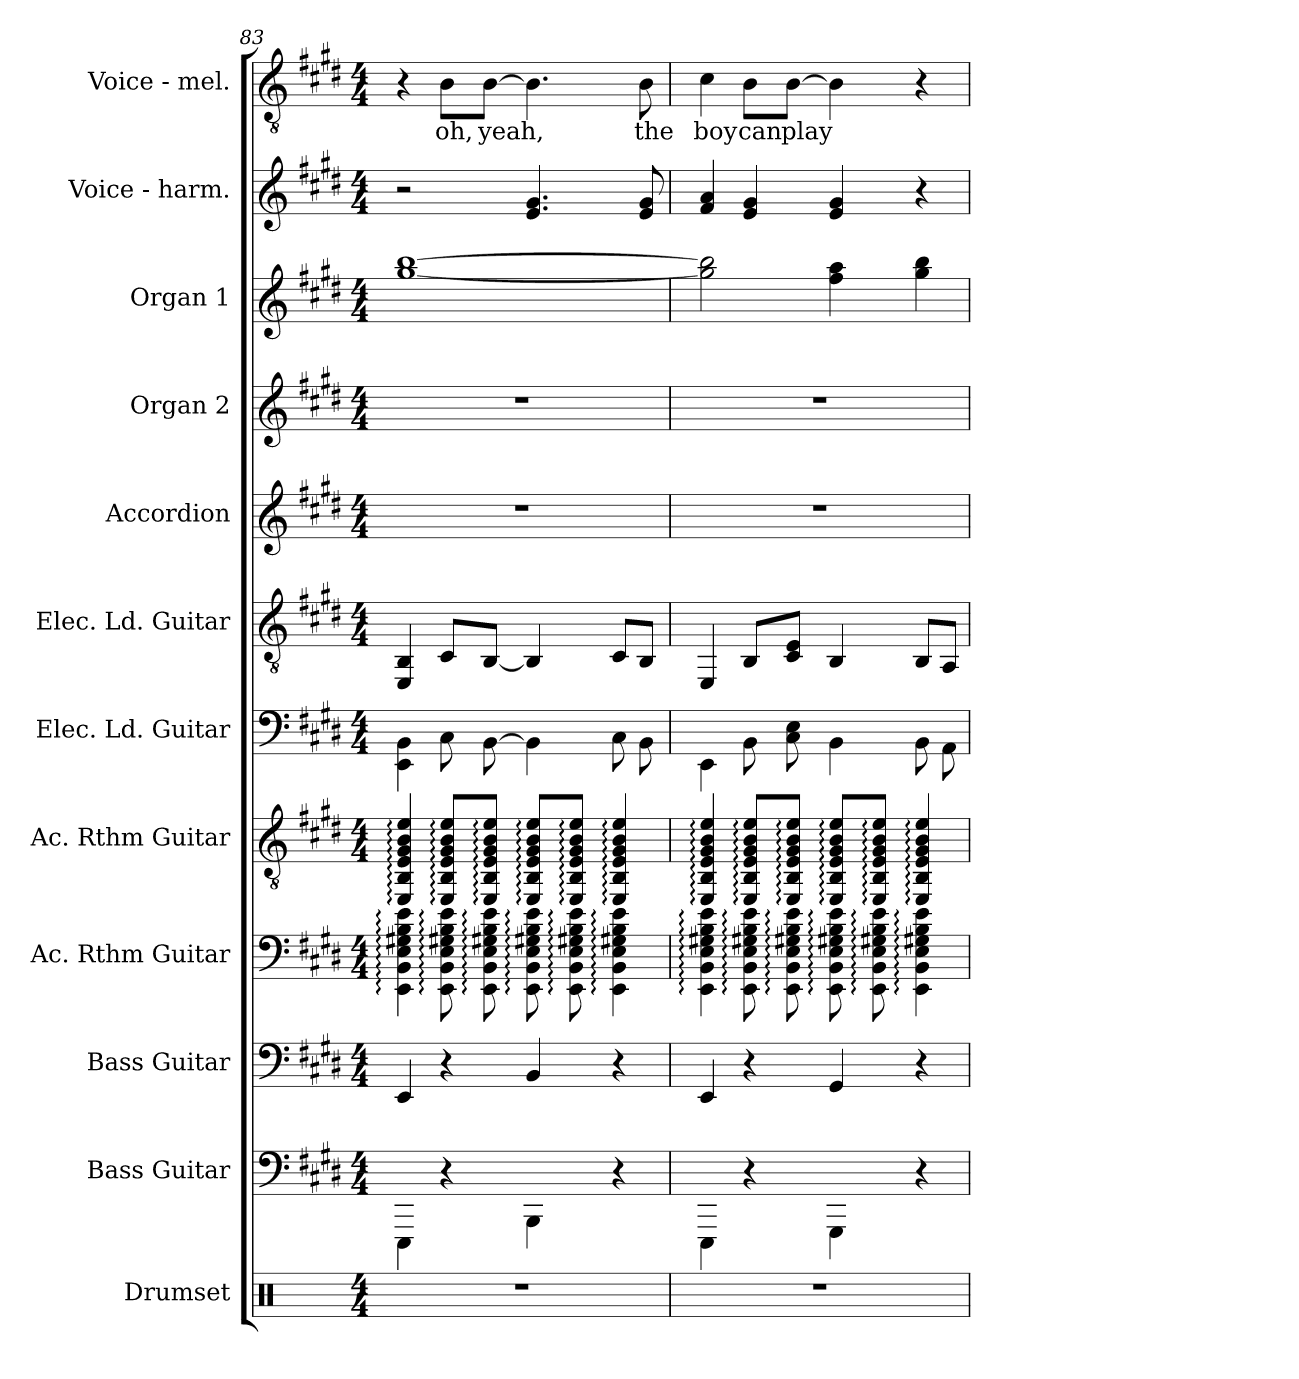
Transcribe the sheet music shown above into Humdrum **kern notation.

**kern	**kern	**kern	**kern	**kern	**kern	**kern	**kern	**kern	**kern	**kern	**kern	**text
*part12	*part11	*part10	*part9	*part8	*part7	*part6	*part5	*part4	*part3	*part2	*part1	*part1
*staff12	*staff11	*staff10	*staff9	*staff8	*staff7	*staff6	*staff5	*staff4	*staff3	*staff2	*staff1	*staff1
*I"Drumset	*I"Bass Guitar	*I"Bass Guitar	*I"Ac. Rthm Guitar	*I"Ac. Rthm Guitar	*I"Elec. Ld. Guitar	*I"Elec. Ld. Guitar	*I"Accordion	*I"Organ 2	*I"Organ 1	*I"Voice - harm.	*I"Voice - mel.	*
*I'Drums	*I'Bass	*I'Bass	*I'R. Guit.	*I'R. Guit.	*I'Ld. Guit.	*I'Ld. Guit.	*I'Acc.	*I'Org. 2	*I'Org. 1	*I'Harm.	*I'Mel.	*
!!LO:PB:g=z
*clefX	*	*clefF4	*	*clefGv2	*	*clefGv2	*clefG2	*clefG2	*clefG2	*clefG2	*clefGv2	*
*	*ITrd7c12	*ITrd7c12	*	*	*	*	*	*	*	*	*	*
*k[]	*k[f#c#g#d#]	*k[f#c#g#d#]	*k[f#c#g#d#]	*k[f#c#g#d#]	*k[f#c#g#d#]	*k[f#c#g#d#]	*k[f#c#g#d#]	*k[f#c#g#d#]	*k[f#c#g#d#]	*k[f#c#g#d#]	*k[f#c#g#d#]	*
*M4/4	*M4/4	*M4/4	*M4/4	*M4/4	*M4/4	*M4/4	*M4/4	*M4/4	*M4/4	*M4/4	*M4/4	*
=83	=83	=83	=83	=83	=83	=83	=83	=83	=83	=83	=83	=83
1r	4EEEE\	4EEE/	4EE\: 4BB\: 4E\: 4G#X\: 4B\: 4e\:	4EE/: 4BB/: 4E/: 4G#/: 4B/: 4e/:	4EE\ 4BB\	4EE/ 4BB/	1r	1r	[1gg# [1bb	2r	4r	.
!	!	!	!	!	!	!	!	!	!	!	!	!LO:LY:b
.	4r	4r	8EE\: 8BB\: 8E\: 8G#X\: 8B\: 8e\:	8EE/: 8BB/: 8E/: 8G#/: 8B/: 8e/:L	8C#\	8C#/L	.	.	.	.	8B\L	oh,
!	!	!	!	!	!	!	!	!	!	!	!	!LO:LY:b
.	.	.	8EE\: 8BB\: 8E\: 8G#X\: 8B\: 8e\:	8EE/: 8BB/: 8E/: 8G#/: 8B/: 8e/:J	[8BB\	[8BB/J	.	.	.	.	[8B\J	yeah,
.	4BBBB\	4BBB/	8EE\: 8BB\: 8E\: 8G#X\: 8B\: 8e\:	8EE/: 8BB/: 8E/: 8G#/: 8B/: 8e/:L	4BB\]	4BB/]	.	.	.	4.e/ 4.g#/	4.B\]	.
.	.	.	8EE\: 8BB\: 8E\: 8G#X\: 8B\: 8e\:	8EE/: 8BB/: 8E/: 8G#/: 8B/: 8e/:J	.	.	.	.	.	.	.	.
.	4r	4r	4EE\: 4BB\: 4E\: 4G#X\: 4B\: 4e\:	4EE/: 4BB/: 4E/: 4G#/: 4B/: 4e/:	8C#\	8C#/L	.	.	.	.	.	.
!	!	!	!	!	!	!	!	!	!	!	!	!LO:LY:b
.	.	.	.	.	8BB\	8BB/J	.	.	.	8e/ 8g#/	8B\	the
=84	=84	=84	=84	=84	=84	=84	=84	=84	=84	=84	=84	=84
!	!	!	!	!	!	!	!	!	!	!	!	!LO:LY:b
1r	4EEEE\	4EEE/	4EE\: 4BB\: 4E\: 4G#X\: 4B\: 4e\:	4EE/: 4BB/: 4E/: 4G#/: 4B/: 4e/:	4EE\	4EE/	1r	1r	2gg#\] 2bb\]	4f#/ 4a/	4c#\	boy
!	!	!	!	!	!	!	!	!	!	!	!	!LO:LY:b
.	4r	4r	8EE\: 8BB\: 8E\: 8G#X\: 8B\: 8e\:	8EE/: 8BB/: 8E/: 8G#/: 8B/: 8e/:L	8BB\	8BB/L	.	.	.	4e/ 4g#/	8B\L	can
!	!	!	!	!	!	!	!	!	!	!	!	!LO:LY:b
.	.	.	8EE\: 8BB\: 8E\: 8G#X\: 8B\: 8e\:	8EE/: 8BB/: 8E/: 8G#/: 8B/: 8e/:J	8C#\ 8E\	8C#/ 8E/J	.	.	.	.	[8B\J	play
.	4GGGG#\	4GGG#/	8EE\: 8BB\: 8E\: 8G#X\: 8B\: 8e\:	8EE/: 8BB/: 8E/: 8G#/: 8B/: 8e/:L	4BB\	4BB/	.	.	4ff#\ 4aa\	4e/ 4g#/	4B\]	.
.	.	.	8EE\: 8BB\: 8E\: 8G#X\: 8B\: 8e\:	8EE/: 8BB/: 8E/: 8G#/: 8B/: 8e/:J	.	.	.	.	.	.	.	.
.	4r	4r	4EE\: 4BB\: 4E\: 4G#X\: 4B\: 4e\:	4EE/: 4BB/: 4E/: 4G#/: 4B/: 4e/:	8BB\	8BB/L	.	.	4gg#\ 4bb\	4r	4r	.
.	.	.	.	.	8AA\	8AA/J	.	.	.	.	.	.
=	=	=	=	=	=	=	=	=	=	=	=	=
*-	*-	*-	*-	*-	*-	*-	*-	*-	*-	*-	*-	*-
